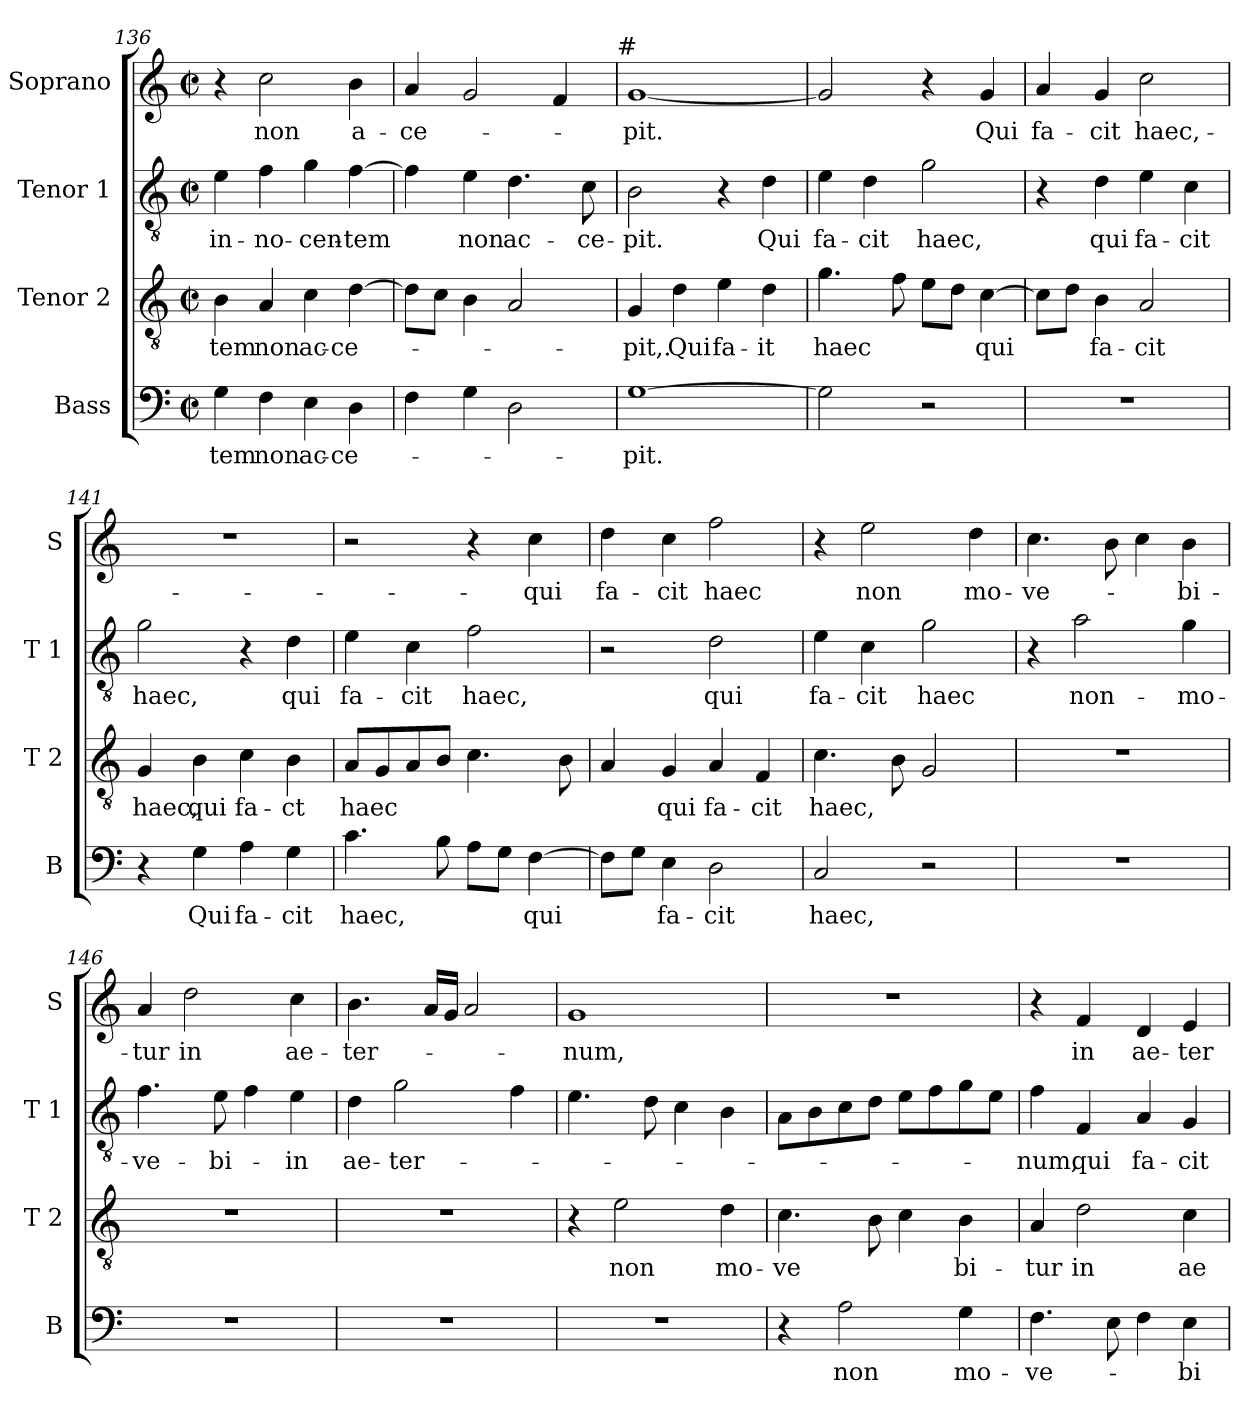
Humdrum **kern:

**kern	**text	**kern	**text	**kern	**text	**kern	**text
*part4	*part4	*part3	*part3	*part2	*part2	*part1	*part1
*staff4	*staff4	*staff3	*staff3	*staff2	*staff2	*staff1	*staff1
*I"Bass	*	*I"Tenor 2	*	*I"Tenor 1	*	*I"Soprano	*
*I'B	*	*I'T 2	*	*I'T 1	*	*I'S	*
*clefF4	*	*clefGv2	*	*clefGv2	*	*clefG2	*
*k[]	*	*k[]	*	*k[]	*	*k[]	*
*C:	*	*C:	*	*C:	*	*C:	*
*M2/2	*	*M2/2	*	*M2/2	*	*M2/2	*
*met(c|)	*	*met(c|)	*	*met(c|)	*	*met(c|)	*
=136	=136	=136	=136	=136	=136	=136	=136
4G\	-tem	4B\	-tem	4e\	in-	4r	.
4F\	non	4A/	non	4f\	-no-	2cc\	non
4E\	ac-	4c\	ac-	4g\	-cen-	.	.
4D\	-ce-	[4d\	-ce-	[4f\	-tem	4b\	a-
=137	=137	=137	=137	=137	=137	=137	=137
4F\	.	8d\L]	.	4f\]	.	4a/	-ce-
.	.	8c\J	.	.	.	.	.
4G\	.	4B\	.	4e\	non	2g/	.
2D\	.	2A/	.	4.d\	ac-	.	.
.	.	.	.	.	.	4f/	.
.	.	.	.	8c\	-ce-	.	.
!	!	!	!	!	!	!LO:TX:a:t=#	!
!!LO:PB:g=z
=138	=138	=138	=138	=138	=138	=138	=138
[1G	-pit.	4G/	-pit,.	2B\	-pit.	[1g	-pit.
.	.	4d\	Qui	.	.	.	.
.	.	4e\	fa-	4r	.	.	.
.	.	4d\	-it	4d\	Qui	.	.
=139	=139	=139	=139	=139	=139	=139	=139
2G\]	.	4.g\	haec	4e\	fa-	2g/]	.
.	.	.	.	4d\	-cit	.	.
.	.	8f\	.	.	.	.	.
2r	.	8e\L	.	2g\	haec,	4r	.
.	.	8d\J	.	.	.	.	.
.	.	[4c\	qui	.	.	4g/	Qui
=140	=140	=140	=140	=140	=140	=140	=140
1r	.	8c\L]	.	4r	.	4a/	fa-
.	.	8d\J	.	.	.	.	.
.	.	4B\	fa-	4d\	qui	4g/	-cit
.	.	2A/	-cit	4e\	fa-	2cc\	haec,-
.	.	.	.	4c\	-cit	.	.
=141	=141	=141	=141	=141	=141	=141	=141
4r	.	4G/	haec,	2g\	haec,	1r	.
4G\	Qui	4B\	qui	.	.	.	.
4A\	fa-	4c\	fa-	4r	.	.	.
4G\	-cit	4B\	-ct	4d\	qui	.	.
=142	=142	=142	=142	=142	=142	=142	=142
4.c\	haec,	8A/L	haec	4e\	fa-	2r	.
.	.	8G/	.	.	.	.	.
.	.	8A/	.	4c\	-cit	.	.
8B\	.	8B/J	.	.	.	.	.
8A\L	.	4.c\	.	2f\	haec,	4r	.
8G\J	.	.	.	.	.	.	.
[4F\	qui	.	.	.	.	4cc\	-qui
.	.	8B\	.	.	.	.	.
=143	=143	=143	=143	=143	=143	=143	=143
8F\L]	.	4A/	.	2r	.	4dd\	fa-
8G\J	.	.	.	.	.	.	.
4E\	fa-	4G/	qui	.	.	4cc\	-cit
2D\	-cit	4A/	fa-	2d\	qui	2ff\	haec
.	.	4F/	-cit	.	.	.	.
!!LO:LB:g=z
=144	=144	=144	=144	=144	=144	=144	=144
2C/	haec,	4.c\	haec,	4e\	fa-	4r	.
.	.	.	.	4c\	-cit	2ee\	non
.	.	8B\	.	.	.	.	.
2r	.	2G/	.	2g\	haec	.	.
.	.	.	.	.	.	4dd\	mo-
=145	=145	=145	=145	=145	=145	=145	=145
1r	.	1r	.	4r	.	4.cc\	-ve-
.	.	.	.	2a\	non-	.	.
.	.	.	.	.	.	8b\	.
.	.	.	.	.	.	4cc\	.
.	.	.	.	4g\	-mo-	4b\	-bi-
=146	=146	=146	=146	=146	=146	=146	=146
1r	.	1r	.	4.f\	-ve-	4a/	-tur
.	.	.	.	.	.	2dd\	in
.	.	.	.	8e\	-bi-	.	.
.	.	.	.	4f\	.	.	.
.	.	.	.	4e\	-in	4cc\	ae-
=147	=147	=147	=147	=147	=147	=147	=147
1r	.	1r	.	4d\	ae-	4.b\	-ter-
.	.	.	.	2g\	-ter-	.	.
.	.	.	.	.	.	16a/LL	.
.	.	.	.	.	.	16g/JJ	.
.	.	.	.	.	.	2a/	.
.	.	.	.	4f\	.	.	.
=148	=148	=148	=148	=148	=148	=148	=148
1r	.	4r	.	4.e\	.	1g	-num,
.	.	2e\	non	.	.	.	.
.	.	.	.	8d\	.	.	.
.	.	.	.	4c\	.	.	.
.	.	4d\	mo-	4B\	.	.	.
=149	=149	=149	=149	=149	=149	=149	=149
4r	.	4.c\	-ve	8A\L	.	1r	.
.	.	.	.	8B\	.	.	.
2A\	non	.	.	8c\	.	.	.
.	.	8B\	.	8d\J	.	.	.
.	.	4c\	.	8e\L	.	.	.
.	.	.	.	8f\	.	.	.
4G\	mo-	4B\	bi-	8g\	.	.	.
.	.	.	.	8e\J	.	.	.
!!LO:LB:g=z
=150	=150	=150	=150	=150	=150	=150	=150
4.F\	-ve-	4A/	-tur	4f\	-num,	4r	.
.	.	2d\	in	4F/	qui	4f/	in
8E\	.	.	.	.	.	.	.
4F\	.	.	.	4A/	fa-	4d/	ae-
4E\	-bi-	4c\	ae-	4G/	-cit	4e/	-ter-
=	=	=	=	=	=	=	=
*-	*-	*-	*-	*-	*-	*-	*-
